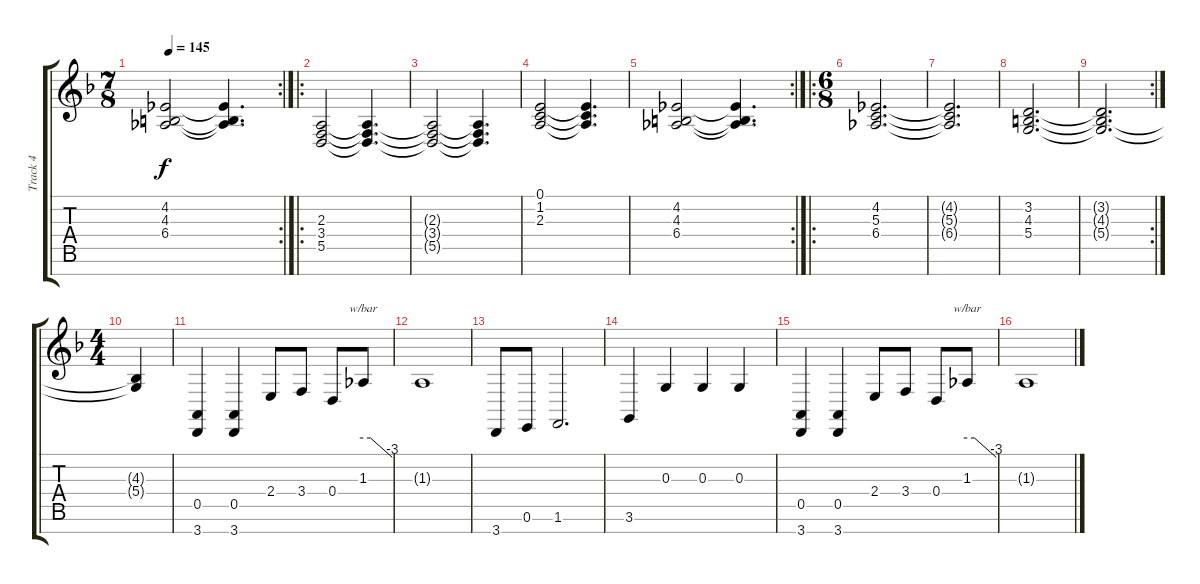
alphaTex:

\track ("Track 4" "Track 4") {instrument lead2sawtooth}
\staff {score tabs}
\tuning (E4 B3 G3 D3 A2 E2 B1) {hide}
\rc 2
\ts (7 8)
\tempo 145
\clef g2
\ks f
(4.2 4.3 6.4).2{dy f} (4.2{t} 4.3{t} 6.4{t}).4{d} |
\ro
(2.3 3.4 5.5).2{instrument pad2warm} (2.3{t} 3.4{t} 5.5{t}).4{d} |
(2.3{t} 3.4{t} 5.5{t}).2 (2.3{t} 3.4{t} 5.5{t}).4{d} |
(0.1 1.2 2.3).2 (0.1{t} 1.2{t} 2.3{t}).4{d} |
\rc 2
(4.2 4.3 6.4).2 (4.2{t} 4.3{t} 6.4{t}).4{d} |
\ro
\ts (6 8)
(4.2 5.3 6.4).2{d} |
(4.2{t} 5.3{t} 6.4{t}).2{d} |
(3.2 4.3 5.4).2{d} |
\rc 2
(3.2{t} 4.3{t} 5.4{t}).2{d} |
\ts (4 4)
(4.3{t} 5.4{t}).4{instrument lead2sawtooth} |
(0.5 3.7).4{instrument lead2sawtooth} (0.5 3.7).4 2.4.8 3.4.8 0.4.8 1.3.8{tbe (custom default 0 0 15 0 60 -12)} |
1.3{t}.1 |
3.7.8 0.6.8 1.6.2{d} |
3.6.4 0.3.4 0.3.4 0.3.4 |
(0.5 3.7).4 (0.5 3.7).4 2.4.8 3.4.8 0.4.8 1.3.8{tbe (custom default 0 0 15 0 60 -12)} |
1.3{t}.1
